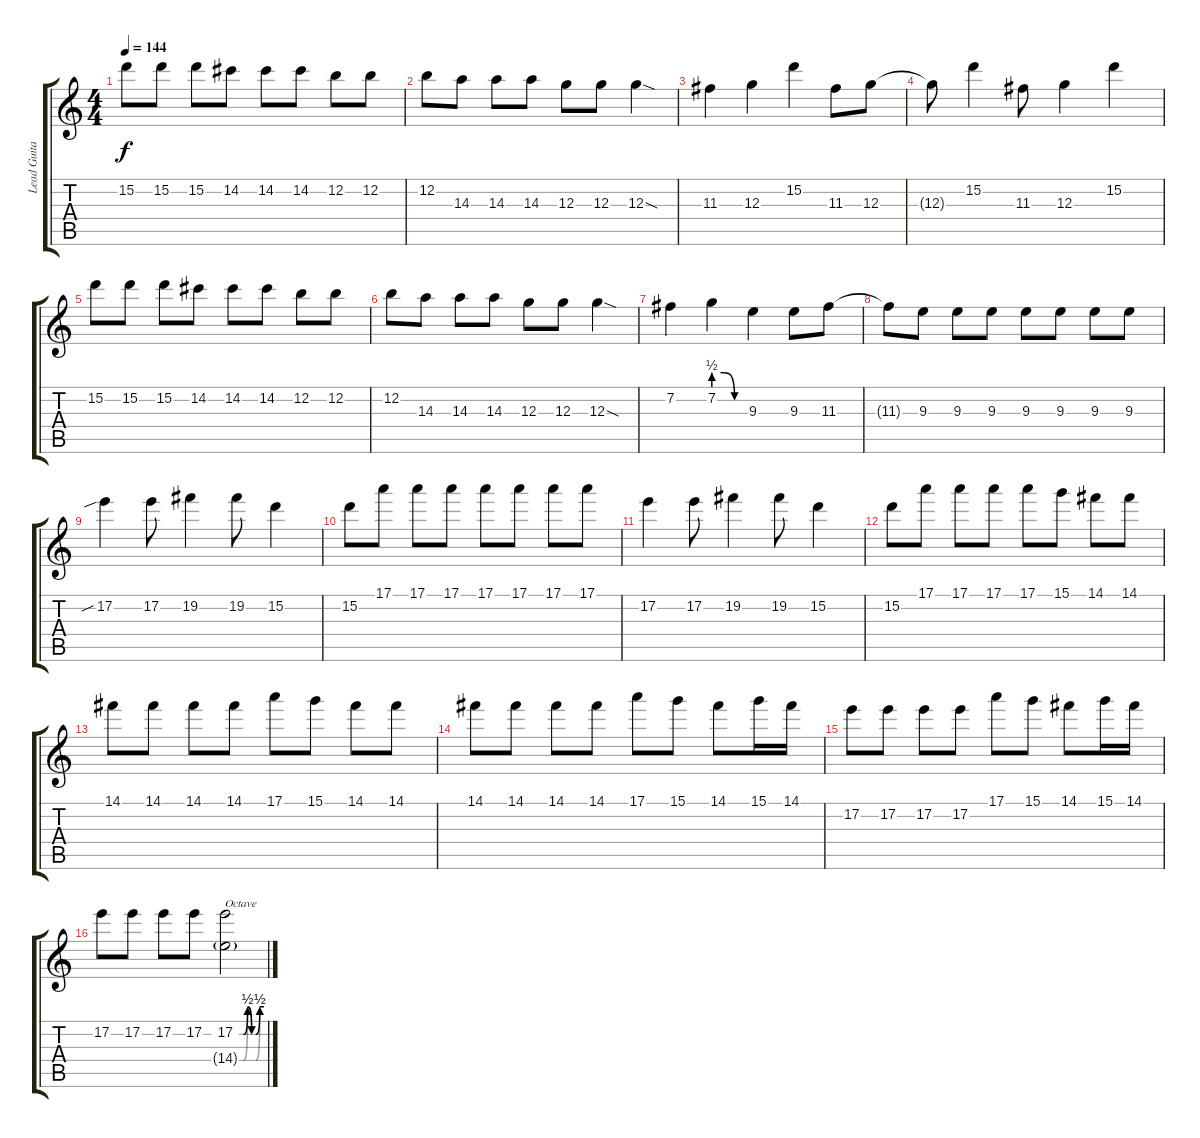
\track ("Lead Guitar" "Lead Guita") {instrument distortionguitar}
\staff {score tabs}
\tuning (E4 B3 G3 D3 A2 D2) {hide}
\ts (4 4)
\tempo 144
\clef g2
\ks c
15.2.8{dy f} 15.2.8 15.2.8 14.2.8 14.2.8 14.2.8 12.2.8 12.2.8 |
12.2.8 14.3.8 14.3.8 14.3.8 12.3.8 12.3.8 12.3{sod}.4 |
11.3.4 12.3.4 15.2.4 11.3.8 12.3.8 |
12.3{t}.8 15.2.4 11.3.8 12.3.4 15.2.4 |
15.2.8 15.2.8 15.2.8 14.2.8 14.2.8 14.2.8 12.2.8 12.2.8 |
12.2.8 14.3.8 14.3.8 14.3.8 12.3.8 12.3.8 12.3{sod}.4 |
7.2.4 7.2{be (custom 0 2 20 2 40 0 60 0)}.4 9.3.4 9.3.8 11.3.8 |
11.3{t}.8 9.3.8 9.3.8 9.3.8 9.3.8 9.3.8 9.3.8 9.3.8 |
17.2{sib}.4 17.2.8 19.2.4 19.2.8 15.2.4 |
15.2.8 17.1.8 17.1.8 17.1.8 17.1.8 17.1.8 17.1.8 17.1.8 |
17.2.4 17.2.8 19.2.4 19.2.8 15.2.4 |
15.2.8 17.1.8 17.1.8 17.1.8 17.1.8 15.1.8 14.1.8 14.1.8 |
14.1.8 14.1.8 14.1.8 14.1.8 17.1.8 15.1.8 14.1.8 14.1.8 |
14.1.8 14.1.8 14.1.8 14.1.8 17.1.8 15.1.8 14.1.8 15.1.16 14.1.16 |
17.2.8 17.2.8 17.2.8 17.2.8 17.1.8 15.1.8 14.1.8 15.1.16 14.1.16 |
17.2.8 17.2.8 17.2.8 17.2.8 (17.2{be (custom 0 0 10 0 20 2 30 0 40 0 50 2 60 2)} 14.4{be (custom 0 0 10 0 20 2 30 0 40 0 50 2 60 2) g}).2{txt "Octave"}
